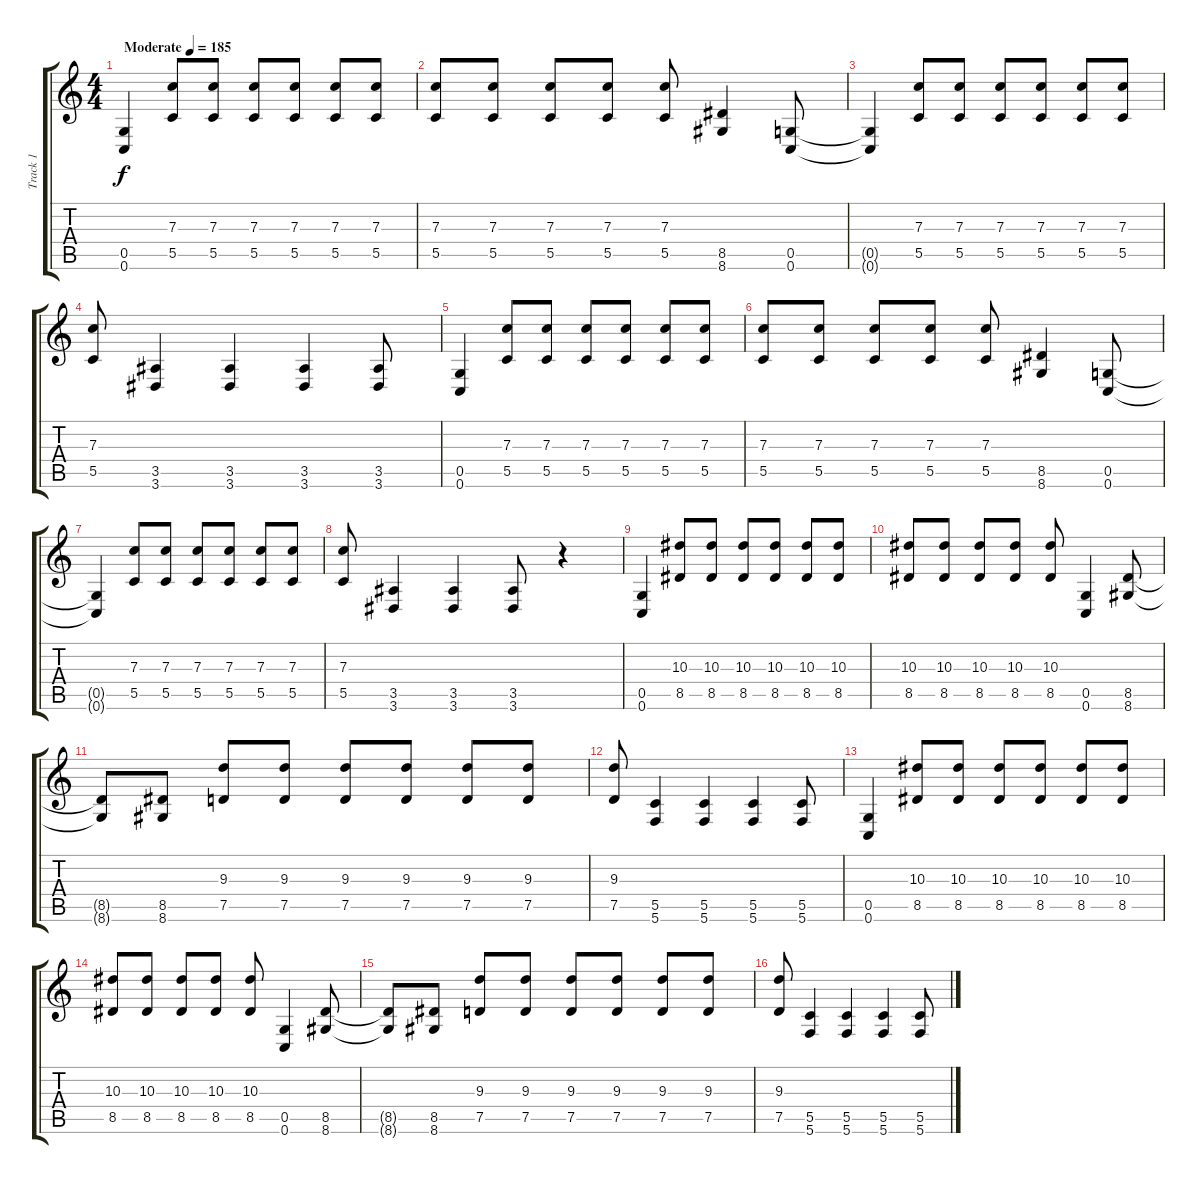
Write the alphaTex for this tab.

\track ("Track 1" "Track 1") {instrument distortionguitar}
\staff {score tabs}
\tuning (D4 A3 F3 C3 G2 C2) {hide}
\ts (4 4)
\tempo (185 "Moderate")
\clef g2
\ks c
(0.5 0.6).4{dy f instrument distortionguitar} (7.3 5.5).8 (7.3 5.5).8 (7.3 5.5).8 (7.3 5.5).8 (7.3 5.5).8 (7.3 5.5).8 |
(7.3 5.5).8 (7.3 5.5).8 (7.3 5.5).8 (7.3 5.5).8 (7.3 5.5).8 (8.5 8.6).4 (0.5 0.6).8 |
(0.5{t} 0.6{t}).4 (7.3 5.5).8 (7.3 5.5).8 (7.3 5.5).8 (7.3 5.5).8 (7.3 5.5).8 (7.3 5.5).8 |
(7.3 5.5).8 (3.5 3.6).4 (3.5 3.6).4 (3.5 3.6).4 (3.5 3.6).8 |
(0.5 0.6).4 (7.3 5.5).8 (7.3 5.5).8 (7.3 5.5).8 (7.3 5.5).8 (7.3 5.5).8 (7.3 5.5).8 |
(7.3 5.5).8 (7.3 5.5).8 (7.3 5.5).8 (7.3 5.5).8 (7.3 5.5).8 (8.5 8.6).4 (0.5 0.6).8 |
(0.5{t} 0.6{t}).4 (7.3 5.5).8 (7.3 5.5).8 (7.3 5.5).8 (7.3 5.5).8 (7.3 5.5).8 (7.3 5.5).8 |
(7.3 5.5).8 (3.5 3.6).4 (3.5 3.6).4 (3.5 3.6).8 r.4 |
(0.5 0.6).4 (10.3 8.5).8 (10.3 8.5).8 (10.3 8.5).8 (10.3 8.5).8 (10.3 8.5).8 (10.3 8.5).8 |
(10.3 8.5).8 (10.3 8.5).8 (10.3 8.5).8 (10.3 8.5).8 (10.3 8.5).8 (0.5 0.6).4 (8.5 8.6).8 |
(8.5{t} 8.6{t}).8 (8.5 8.6).8 (9.3 7.5).8 (9.3 7.5).8 (9.3 7.5).8 (9.3 7.5).8 (9.3 7.5).8 (9.3 7.5).8 |
(9.3 7.5).8 (5.5 5.6).4 (5.5 5.6).4 (5.5 5.6).4 (5.5 5.6).8 |
(0.5 0.6).4 (10.3 8.5).8 (10.3 8.5).8 (10.3 8.5).8 (10.3 8.5).8 (10.3 8.5).8 (10.3 8.5).8 |
(10.3 8.5).8 (10.3 8.5).8 (10.3 8.5).8 (10.3 8.5).8 (10.3 8.5).8 (0.5 0.6).4 (8.5 8.6).8 |
(8.5{t} 8.6{t}).8 (8.5 8.6).8 (9.3 7.5).8 (9.3 7.5).8 (9.3 7.5).8 (9.3 7.5).8 (9.3 7.5).8 (9.3 7.5).8 |
(9.3 7.5).8 (5.5 5.6).4 (5.5 5.6).4 (5.5 5.6).4 (5.5 5.6).8
